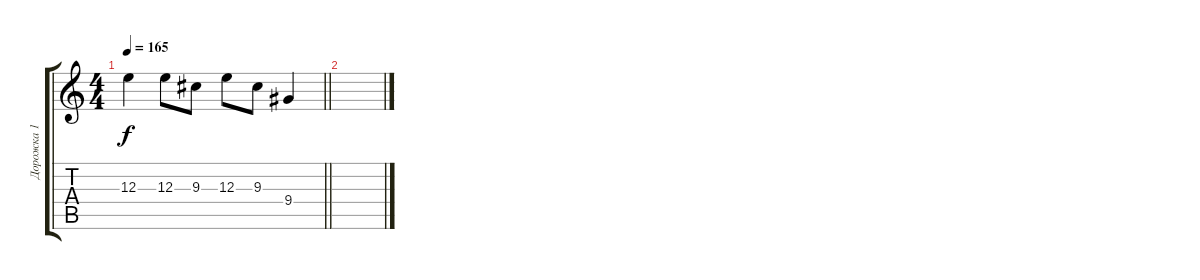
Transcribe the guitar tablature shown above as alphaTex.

\track ("Дорожка 1" "Дорожка 1") {instrument distortionguitar}
\staff {score tabs}
\tuning (Db4 Ab3 E3 B2 Gb2 B1) {hide}
\ts (4 4)
\tempo 165
\clef g2
\barLineRight lightlight
\ks c
12.3.4{dy f} 12.3.8 9.3.8 12.3.8 9.3.8 9.4.4 |
\section ("" " ")
